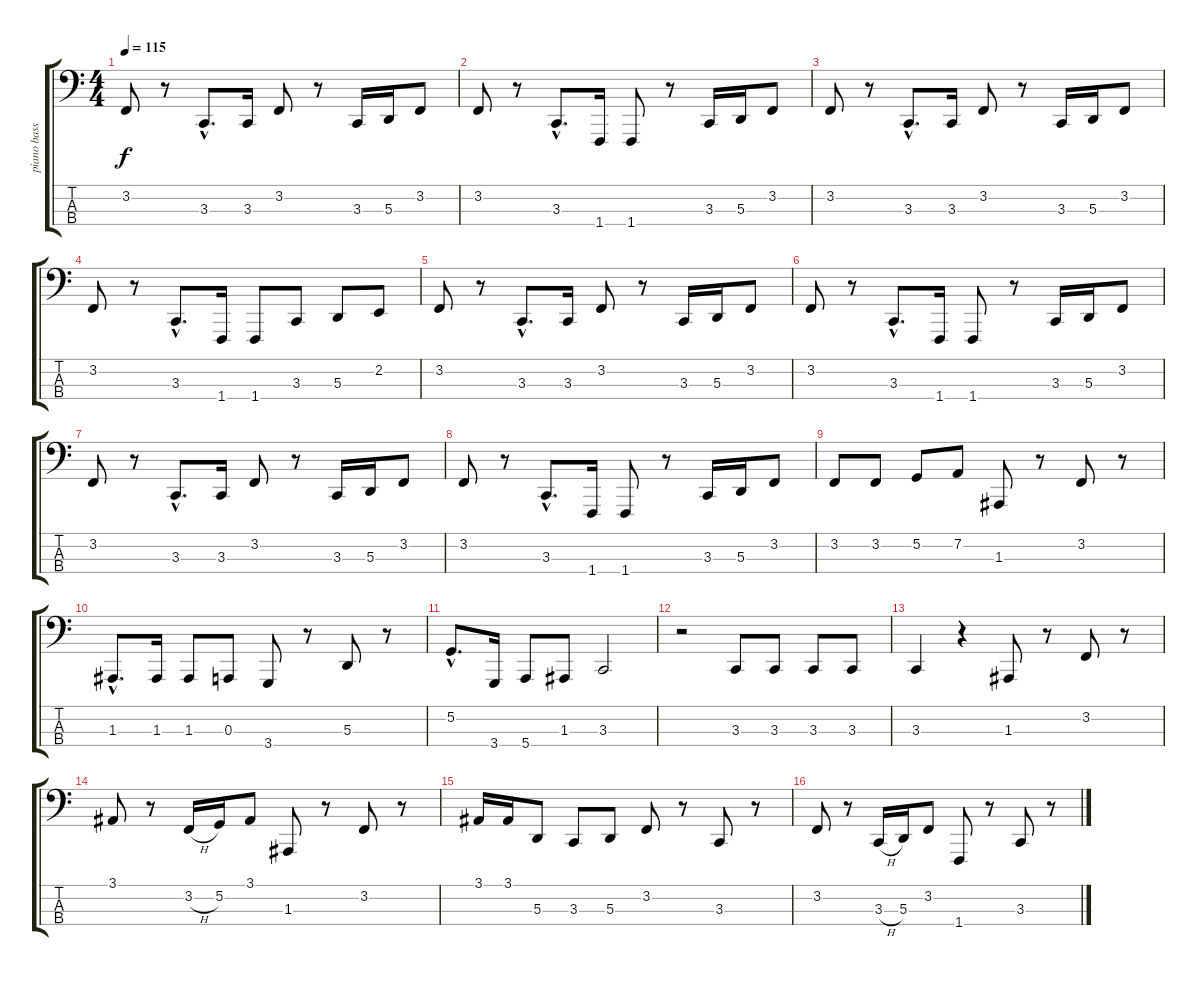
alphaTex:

\track ("piano bass" "piano bass") {instrument brightacousticpiano}
\staff {score tabs}
\tuning (G2 D2 A1 E1) {hide}
\ts (4 4)
\tempo 115
\clef f4
\ks c
3.2.8{dy f instrument brightacousticpiano} r.8 3.3{hac}.8{d} 3.3.16 3.2.8 r.8 3.3.16 5.3.16 3.2.8 |
3.2.8 r.8 3.3{hac}.8{d} 1.4.16 1.4.8 r.8 3.3.16 5.3.16 3.2.8 |
3.2.8 r.8 3.3{hac}.8{d} 3.3.16 3.2.8 r.8 3.3.16 5.3.16 3.2.8 |
3.2.8 r.8 3.3{hac}.8{d} 1.4.16 1.4.8 3.3.8 5.3.8 2.2.8 |
3.2.8 r.8 3.3{hac}.8{d} 3.3.16 3.2.8 r.8 3.3.16 5.3.16 3.2.8 |
3.2.8 r.8 3.3{hac}.8{d} 1.4.16 1.4.8 r.8 3.3.16 5.3.16 3.2.8 |
3.2.8 r.8 3.3{hac}.8{d} 3.3.16 3.2.8 r.8 3.3.16 5.3.16 3.2.8 |
3.2.8 r.8 3.3{hac}.8{d} 1.4.16 1.4.8 r.8 3.3.16 5.3.16 3.2.8 |
3.2.8 3.2.8 5.2.8 7.2.8 1.3.8 r.8 3.2.8 r.8 |
1.3{hac}.8{d} 1.3.16 1.3.8 0.3.8 3.4.8 r.8 5.3.8 r.8 |
5.2{hac}.8{d} 3.4.16 5.4.8 1.3.8 3.3.2 |
r.2 3.3.8 3.3.8 3.3.8 3.3.8 |
3.3.4 r.4 1.3.8 r.8 3.2.8 r.8 |
3.1.8 r.8 3.2{h}.16 5.2.16 3.1.8 1.3.8 r.8 3.2.8 r.8 |
3.1.16 3.1.16 5.3.8 3.3.8 5.3.8 3.2.8 r.8 3.3.8 r.8 |
3.2.8 r.8 3.3{h}.16 5.3.16 3.2.8 1.4.8 r.8 3.3.8 r.8
